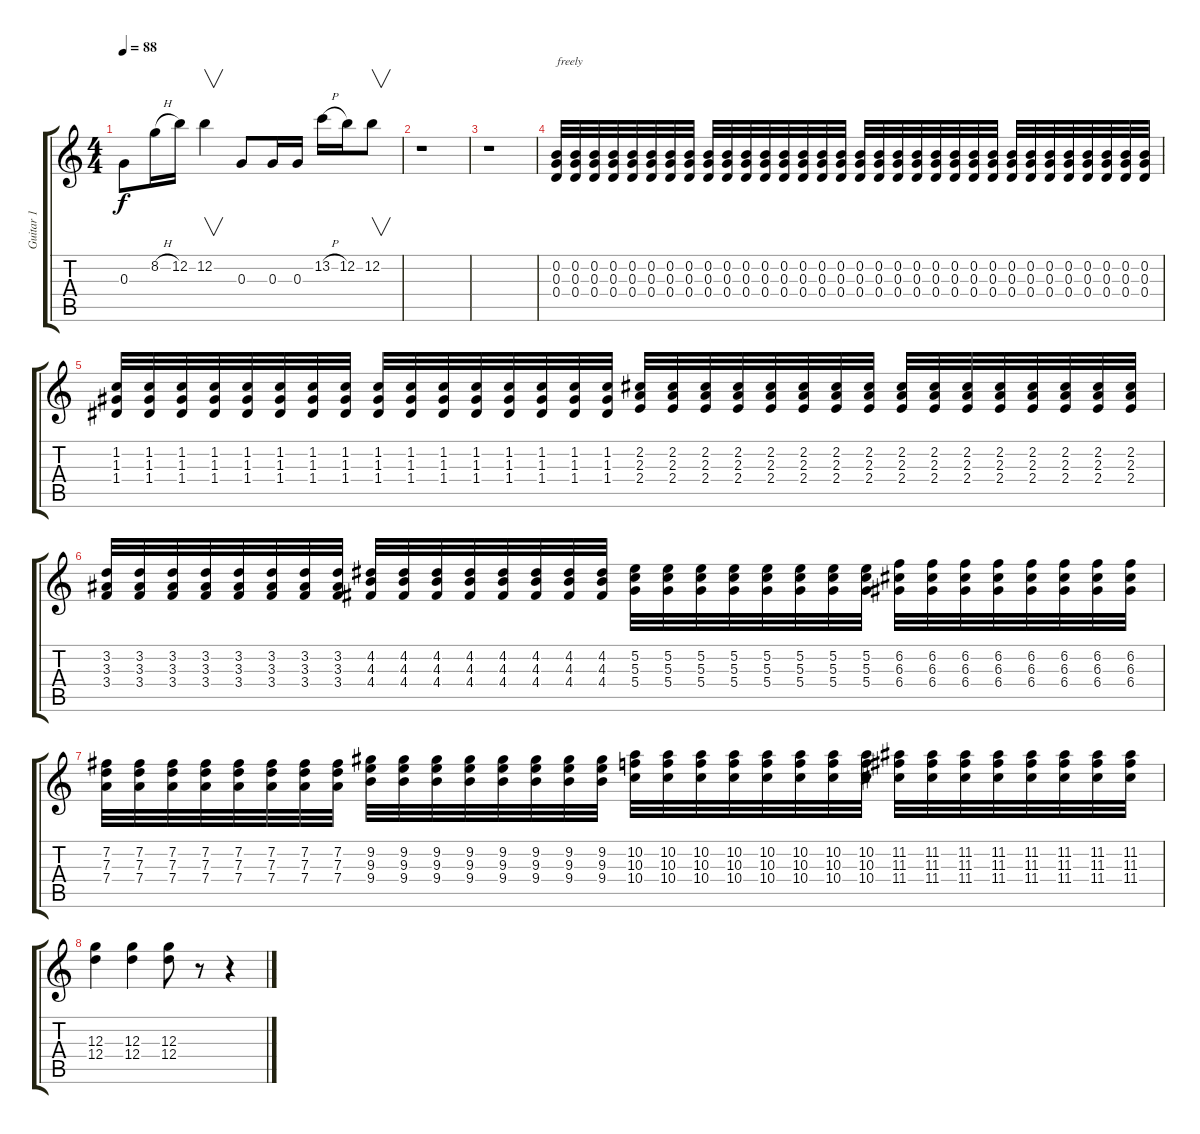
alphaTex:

\track ("Guitar 1" "Guitar 1") {instrument distortionguitar}
\staff {score tabs}
\tuning (E4 B3 G3 D3 A2 E2) {hide}
\ts (4 4)
\tempo 88
\clef g2
\ks c
0.3.8{dy f} 8.2{h}.16 12.2.16 12.2.4{v} 0.3.8 0.3.16 0.3.16 13.2{h}.16 12.2.16 12.2.8{v} |
r.1 |
r.1 |
(0.2 0.3 0.4).32{txt "freely"} (0.2 0.3 0.4).32 (0.2 0.3 0.4).32 (0.2 0.3 0.4).32 (0.2 0.3 0.4).32 (0.2 0.3 0.4).32 (0.2 0.3 0.4).32 (0.2 0.3 0.4).32 (0.2 0.3 0.4).32 (0.2 0.3 0.4).32 (0.2 0.3 0.4).32 (0.2 0.3 0.4).32 (0.2 0.3 0.4).32 (0.2 0.3 0.4).32 (0.2 0.3 0.4).32 (0.2 0.3 0.4).32 (0.2 0.3 0.4).32 (0.2 0.3 0.4).32 (0.2 0.3 0.4).32 (0.2 0.3 0.4).32 (0.2 0.3 0.4).32 (0.2 0.3 0.4).32 (0.2 0.3 0.4).32 (0.2 0.3 0.4).32 (0.2 0.3 0.4).32 (0.2 0.3 0.4).32 (0.2 0.3 0.4).32 (0.2 0.3 0.4).32 (0.2 0.3 0.4).32 (0.2 0.3 0.4).32 (0.2 0.3 0.4).32 (0.2 0.3 0.4).32 |
(1.2 1.3 1.4).32 (1.2 1.3 1.4).32 (1.2 1.3 1.4).32 (1.2 1.3 1.4).32 (1.2 1.3 1.4).32 (1.2 1.3 1.4).32 (1.2 1.3 1.4).32 (1.2 1.3 1.4).32 (1.2 1.3 1.4).32 (1.2 1.3 1.4).32 (1.2 1.3 1.4).32 (1.2 1.3 1.4).32 (1.2 1.3 1.4).32 (1.2 1.3 1.4).32 (1.2 1.3 1.4).32 (1.2 1.3 1.4).32 (2.2 2.3 2.4).32 (2.2 2.3 2.4).32 (2.2 2.3 2.4).32 (2.2 2.3 2.4).32 (2.2 2.3 2.4).32 (2.2 2.3 2.4).32 (2.2 2.3 2.4).32 (2.2 2.3 2.4).32 (2.2 2.3 2.4).32 (2.2 2.3 2.4).32 (2.2 2.3 2.4).32 (2.2 2.3 2.4).32 (2.2 2.3 2.4).32 (2.2 2.3 2.4).32 (2.2 2.3 2.4).32 (2.2 2.3 2.4).32 |
(3.2 3.3 3.4).32 (3.2 3.3 3.4).32 (3.2 3.3 3.4).32 (3.2 3.3 3.4).32 (3.2 3.3 3.4).32 (3.2 3.3 3.4).32 (3.2 3.3 3.4).32 (3.2 3.3 3.4).32 (4.2 4.3 4.4).32 (4.2 4.3 4.4).32 (4.2 4.3 4.4).32 (4.2 4.3 4.4).32 (4.2 4.3 4.4).32 (4.2 4.3 4.4).32 (4.2 4.3 4.4).32 (4.2 4.3 4.4).32 (5.2 5.3 5.4).32 (5.2 5.3 5.4).32 (5.2 5.3 5.4).32 (5.2 5.3 5.4).32 (5.2 5.3 5.4).32 (5.2 5.3 5.4).32 (5.2 5.3 5.4).32 (5.2 5.3 5.4).32 (6.2 6.3 6.4).32 (6.2 6.3 6.4).32 (6.2 6.3 6.4).32 (6.2 6.3 6.4).32 (6.2 6.3 6.4).32 (6.2 6.3 6.4).32 (6.2 6.3 6.4).32 (6.2 6.3 6.4).32 |
(7.2 7.3 7.4).32 (7.2 7.3 7.4).32 (7.2 7.3 7.4).32 (7.2 7.3 7.4).32 (7.2 7.3 7.4).32 (7.2 7.3 7.4).32 (7.2 7.3 7.4).32 (7.2 7.3 7.4).32 (9.2 9.3 9.4).32 (9.2 9.3 9.4).32 (9.2 9.3 9.4).32 (9.2 9.3 9.4).32 (9.2 9.3 9.4).32 (9.2 9.3 9.4).32 (9.2 9.3 9.4).32 (9.2 9.3 9.4).32 (10.2 10.3 10.4).32 (10.2 10.3 10.4).32 (10.2 10.3 10.4).32 (10.2 10.3 10.4).32 (10.2 10.3 10.4).32 (10.2 10.3 10.4).32 (10.2 10.3 10.4).32 (10.2 10.3 10.4).32 (11.2 11.3 11.4).32 (11.2 11.3 11.4).32 (11.2 11.3 11.4).32 (11.2 11.3 11.4).32 (11.2 11.3 11.4).32 (11.2 11.3 11.4).32 (11.2 11.3 11.4).32 (11.2 11.3 11.4).32 |
(12.3 12.4).4 (12.3 12.4).4 (12.3 12.4).8 r.8 r.4
